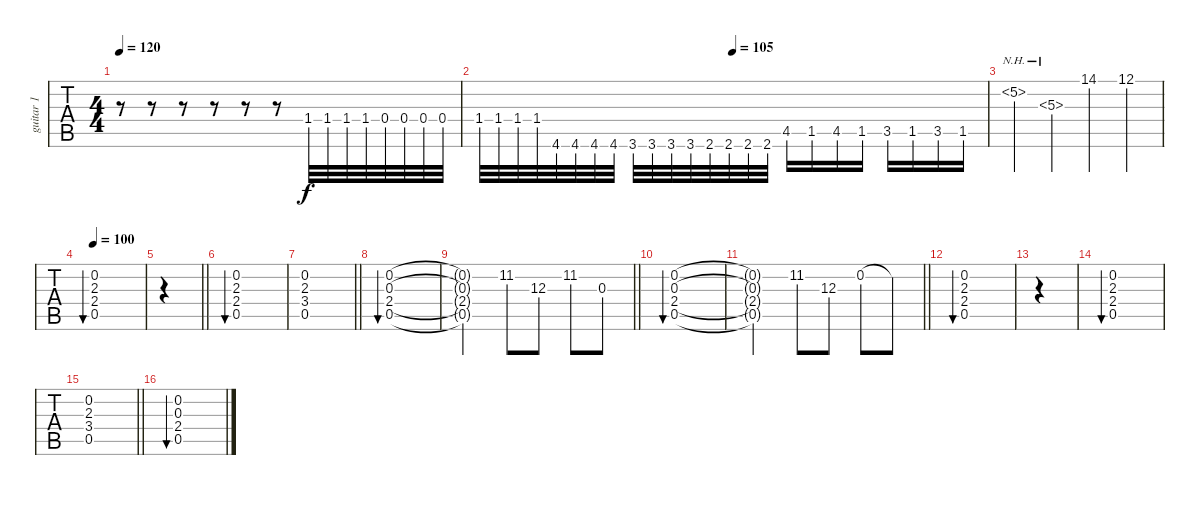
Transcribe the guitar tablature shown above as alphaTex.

\track ("guitar 1" "guitar 1") {instrument electricguitarclean}
\staff {tabs}
\tuning (B3 G3 D3 A2 E2 A1) {hide}
\ts (4 4)
\tempo 120
\clef f4
\ks c
r.8{dy f} r.8 r.8 r.8 r.8 r.8 1.4.32 1.4.32 1.4.32 1.4.32 0.4.32 0.4.32 0.4.32 0.4.32 |
\tempo (105 0.5)
1.4.32 1.4.32 1.4.32 1.4.32 4.6.32 4.6.32 4.6.32 4.6.32 3.6.32 3.6.32 3.6.32 3.6.32 2.6.32 2.6.32 2.6.32 2.6.32 4.5.16 1.5.16 4.5.16 1.5.16 3.5.16 1.5.16 3.5.16 1.5.16 |
5.2{nh}.4 5.3{nh}.4 14.1.4 12.1.4 |
\tempo 100
(0.2 2.3 2.4 0.5).1{bu 480 instrument electricguitarclean} |
\barLineRight lightlight
|
(0.2 2.3 2.4 0.5).1{bu 480} |
\barLineRight lightlight
(0.2 2.3 3.4 0.5).1 |
(0.2 0.3 2.4 0.5).1{bu 480} |
\barLineRight lightlight
(0.2{t} 0.3{t} 2.4{t} 0.5{t}).2 11.2.8 12.3.8 11.2.8 0.3.8 |
(0.2 0.3 2.4 0.5).1{bu 480} |
\barLineRight lightlight
(0.2{t} 0.3{t} 2.4{t} 0.5{t}).2 11.2.8 12.3.8 0.2.8 0.2{t}.8 |
(0.2 2.3 2.4 0.5).1{bu 480} |
|
(0.2 2.3 2.4 0.5).1{bu 480} |
\barLineRight lightlight
(0.2 2.3 3.4 0.5).1 |
(0.2 0.3 2.4 0.5).1{bu 480}
